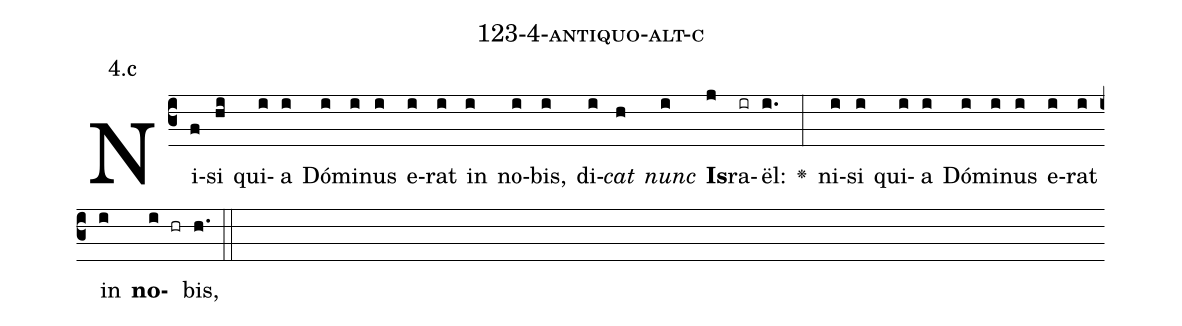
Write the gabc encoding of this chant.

name: 123-4-antiquo-alt-c;
annotation: 4.c;
%%
(c3)Ni(f)si(hi) qui(i)a(i) Dó(i)mi(i)nus(i) e(i)rat(i) in(i) no(i)bis,(i) di(i)<i>cat</i>(h) <i>nunc</i>(i) <b>Is</b>(j)ra(ir)ël:(i.) <v>\greheightstar</v>(:) ni(i)si(i) qui(i)a(i) Dó(i)mi(i)nus(i) e(i)rat(i) in(i) <b>no</b>(i hr)bis,(h.) (::)


%E(i) u(i) o(i) u(i) a(i) e.(h.) (::)
